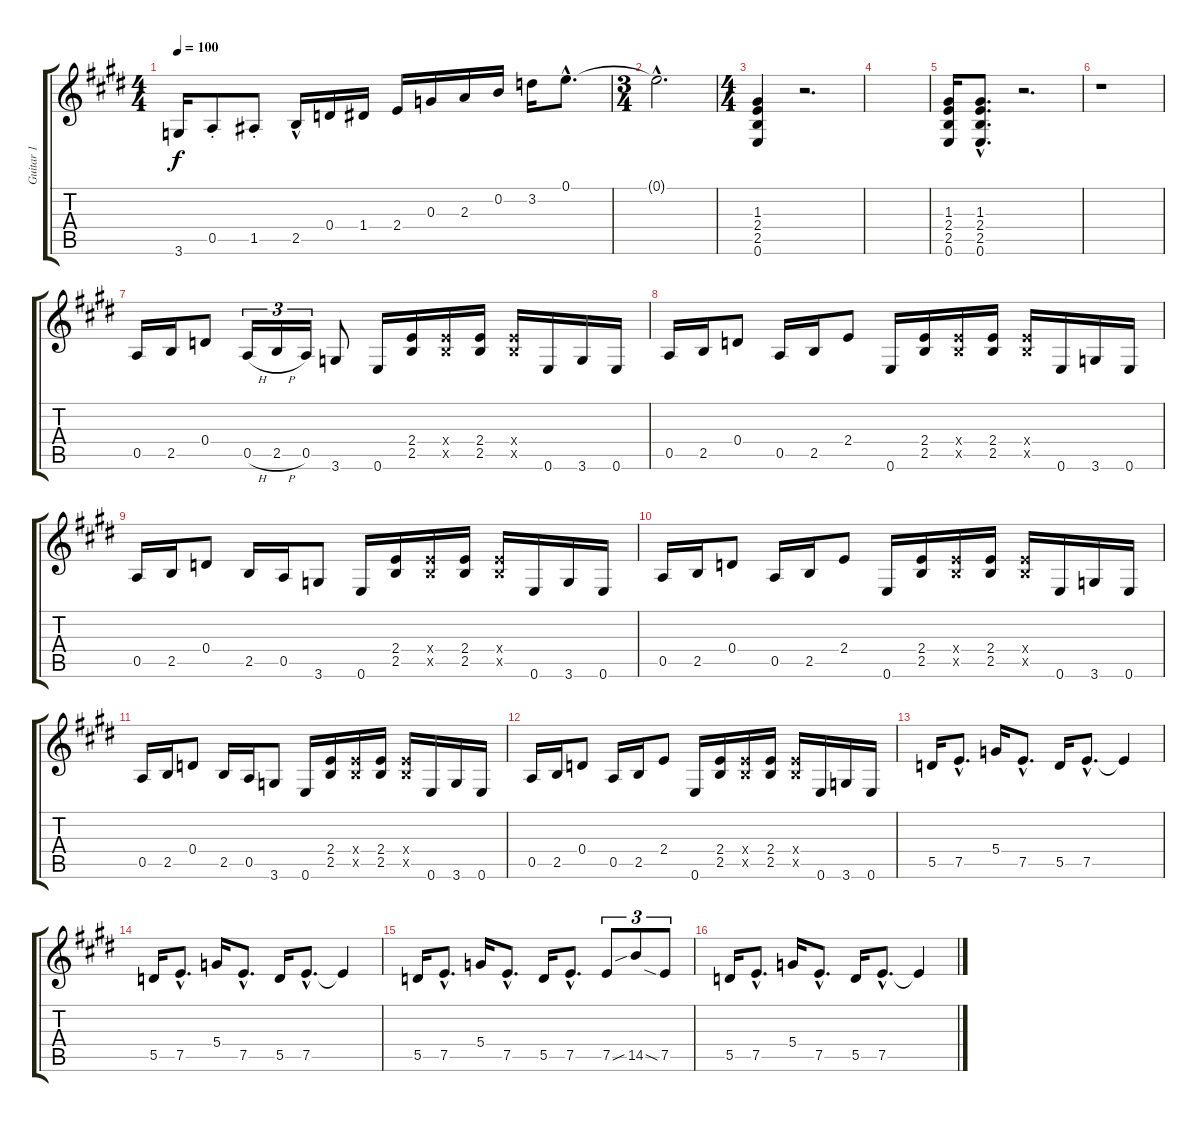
\track ("Guitar 1" "Guitar 1") {instrument overdrivenguitar}
\staff {score tabs}
\tuning (E4 B3 G3 D3 A2 E2) {hide}
\ts (4 4)
\tempo 100
\clef g2
\ks e
3.6.16{dy f} 0.5{st}.8 1.5{st}.8 2.5{hac}.16 0.4.16 1.4.16 2.4.16 0.3.16 2.3.16 0.2.16 3.2.16 0.1{hac}.8{d} |
\ts (3 4)
0.1{hac t}.2{d} |
\ts (4 4)
(1.3 2.4 2.5 0.6).4 r.2{d} |
|
(1.3 2.4 2.5 0.6).16 (1.3{hac} 2.4{hac} 2.5{hac} 0.6{hac}).8{d} r.2{d} |
r.1 |
0.5.16 2.5.16 0.4.8 0.5{h}.16{tu (3 2)} 2.5{h}.16{tu (3 2)} 0.5.16{tu (3 2)} 3.6.8 0.6.16 (2.4 2.5).16 (2.4{x} 2.5{x}).16 (2.4 2.5).16 (2.4{x} 2.5{x}).16 0.6.16 3.6.16 0.6.16 |
0.5.16 2.5.16 0.4.8 0.5.16 2.5.16 2.4.8 0.6.16 (2.4 2.5).16 (2.4{x} 2.5{x}).16 (2.4 2.5).16 (2.4{x} 2.5{x}).16 0.6.16 3.6.16 0.6.16 |
0.5.16 2.5.16 0.4.8 2.5.16 0.5.16 3.6.8 0.6.16 (2.4 2.5).16 (2.4{x} 2.5{x}).16 (2.4 2.5).16 (2.4{x} 2.5{x}).16 0.6.16 3.6.16 0.6.16 |
0.5.16 2.5.16 0.4.8 0.5.16 2.5.16 2.4.8 0.6.16 (2.4 2.5).16 (2.4{x} 2.5{x}).16 (2.4 2.5).16 (2.4{x} 2.5{x}).16 0.6.16 3.6.16 0.6.16 |
0.5.16 2.5.16 0.4.8 2.5.16 0.5.16 3.6.8 0.6.16 (2.4 2.5).16 (2.4{x} 2.5{x}).16 (2.4 2.5).16 (2.4{x} 2.5{x}).16 0.6.16 3.6.16 0.6.16 |
0.5.16 2.5.16 0.4.8 0.5.16 2.5.16 2.4.8 0.6.16 (2.4 2.5).16 (2.4{x} 2.5{x}).16 (2.4 2.5).16 (2.4{x} 2.5{x}).16 0.6.16 3.6.16 0.6.16 |
5.5.16 7.5{hac}.8{d} 5.4.16 7.5{hac}.8{d} 5.5.16 7.5{hac}.8{d} 7.5{t}.4 |
5.5.16 7.5{hac}.8{d} 5.4.16 7.5{hac}.8{d} 5.5.16 7.5{hac}.8{d} 7.5{t}.4 |
5.5.16 7.5{hac}.8{d} 5.4.16 7.5{hac}.8{d} 5.5.16 7.5{hac}.8{d} 7.5.8{tu (3 2)} 14.5{sib}.8{tu (3 2)} 7.5{sia}.8{tu (3 2)} |
5.5.16 7.5{hac}.8{d} 5.4.16 7.5{hac}.8{d} 5.5.16 7.5{hac}.8{d} 7.5{t}.4
